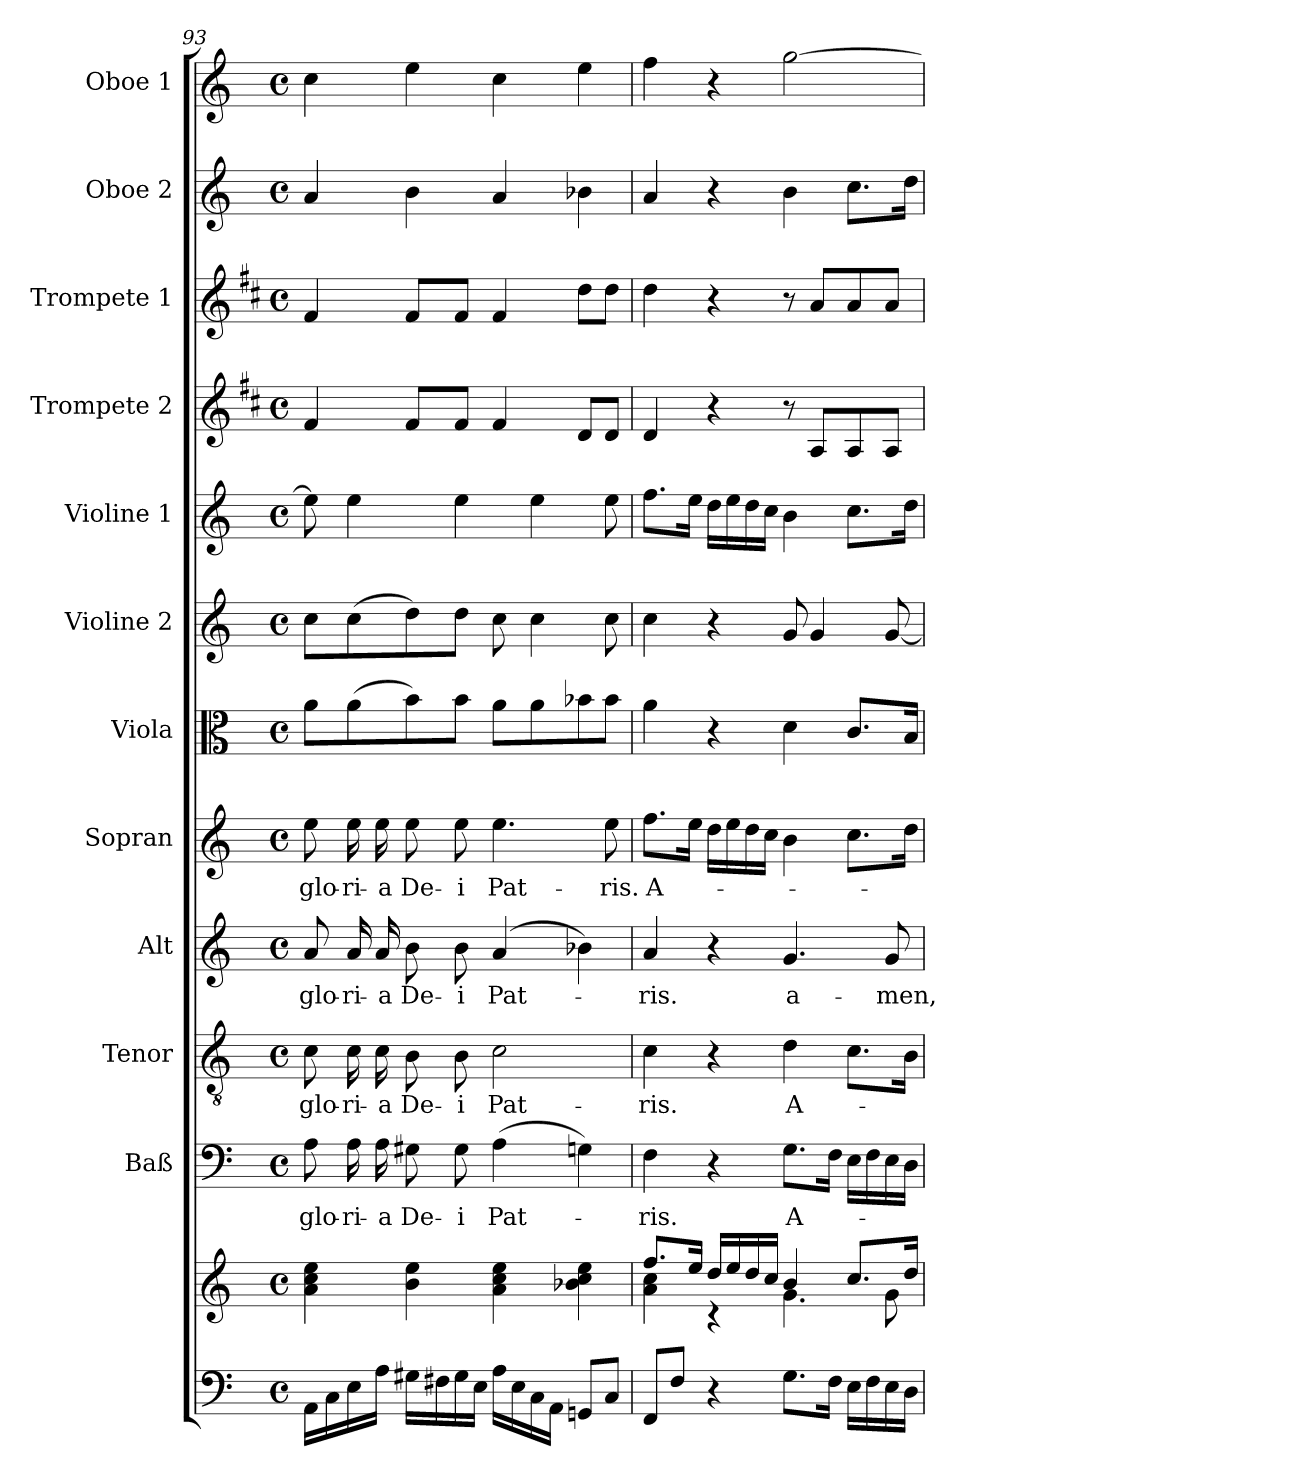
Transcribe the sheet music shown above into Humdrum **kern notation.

**kern	**kern	**kern	**text	**kern	**text	**kern	**text	**kern	**text	**kern	**kern	**kern	**kern	**kern	**kern	**kern
*part12	*part12	*part11	*part11	*part10	*part10	*part9	*part9	*part8	*part8	*part7	*part6	*part5	*part4	*part3	*part2	*part1
*staff13	*staff12	*staff11	*staff11	*staff10	*staff10	*staff9	*staff9	*staff8	*staff8	*staff7	*staff6	*staff5	*staff4	*staff3	*staff2	*staff1
*	*	*I"Baß	*	*I"Tenor	*	*I"Alt	*	*I"Sopran	*	*I"Viola	*I"Violine 2	*I"Violine 1	*I"Trompete 2	*I"Trompete 1	*I"Oboe 2	*I"Oboe 1
*	*	*I'Baß	*	*I'Ten	*	*I'Alt	*	*I'Sop	*	*I'Vla.	*I'Vln. 2	*I'Vln. 1	*I'Trp. 2	*I'Trp. 1	*I'Ob. 2	*I'Ob. 1
*clefF4	*clefG2	*clefF4	*	*clefGv2	*	*clefG2	*	*clefG2	*	*clefC3	*clefG2	*clefG2	*clefG2	*clefG2	*clefG2	*clefG2
*	*	*	*	*	*	*	*	*	*	*	*	*	*ITrd1c2	*ITrd1c2	*	*
*k[]	*k[]	*k[]	*	*k[]	*	*k[]	*	*k[]	*	*k[]	*k[]	*k[]	*k[]	*k[]	*k[]	*k[]
*C:	*C:	*C:	*	*C:	*	*C:	*	*C:	*	*C:	*C:	*C:	*C:	*C:	*C:	*C:
*M4/4	*M4/4	*M4/4	*	*M4/4	*	*M4/4	*	*M4/4	*	*M4/4	*M4/4	*M4/4	*M4/4	*M4/4	*M4/4	*M4/4
*met(c)	*met(c)	*met(c)	*	*met(c)	*	*met(c)	*	*met(c)	*	*met(c)	*met(c)	*met(c)	*met(c)	*met(c)	*met(c)	*met(c)
=93	=93	=93	=93	=93	=93	=93	=93	=93	=93	=93	=93	=93	=93	=93	=93	=93
!	!	!	!LO:LY:b	!	!LO:LY:b	!	!LO:LY:b	!	!LO:LY:b	!	!	!	!	!	!	!
16AA\LL	4a\ 4cc\ 4ee\	8A\	glo-	8c\	glo-	8a/	glo-	8ee\	glo-	8a\L	8cc\L	8ee\]	4e/	4e/	4a/	4cc\
16C\	.	.	.	.	.	.	.	.	.	.	.	.	.	.	.	.
!	!	!	!LO:LY:b	!	!LO:LY:b	!	!LO:LY:b	!	!LO:LY:b	!	!	!	!	!	!	!
16E\	.	16A\	-ri-	16c\	-ri-	16a/	-ri-	16ee\	-ri-	(>8a\	(>8cc\	4ee\	.	.	.	.
!	!	!	!LO:LY:b	!	!LO:LY:b	!	!LO:LY:b	!	!LO:LY:b	!	!	!	!	!	!	!
16A\JJ	.	16A\	-a	16c\	-a	16a/	-a	16ee\	-a	.	.	.	.	.	.	.
!	!	!	!LO:LY:b	!	!LO:LY:b	!	!LO:LY:b	!	!LO:LY:b	!	!	!	!	!	!	!
16G#X\LL	4b\ 4ee\	8G#X\	De-	8B\	De-	8b\	De-	8ee\	De-	8b\)	8dd\)	.	8e/L	8e/L	4b\	4ee\
16F#X\	.	.	.	.	.	.	.	.	.	.	.	.	.	.	.	.
!	!	!	!LO:LY:b	!	!LO:LY:b	!	!LO:LY:b	!	!LO:LY:b	!	!	!	!	!	!	!
16G#\	.	8G#\	-i	8B\	-i	8b\	-i	8ee\	-i	8b\J	8dd\J	4ee\	8e/J	8e/J	.	.
16E\JJ	.	.	.	.	.	.	.	.	.	.	.	.	.	.	.	.
!	!	!	!LO:LY:b	!	!LO:LY:b	!	!LO:LY:b	!	!LO:LY:b	!	!	!	!	!	!	!
16A\LL	4a\ 4cc\ 4ee\	(>4A\	Pat-	2c\	Pat-	(4a/	Pat-	4.ee\	Pat-	8a\L	8cc\	.	4e/	4e/	4a/	4cc\
16E\	.	.	.	.	.	.	.	.	.	.	.	.	.	.	.	.
16C\	.	.	.	.	.	.	.	.	.	8a\	4cc\	4ee\	.	.	.	.
16AA\JJ	.	.	.	.	.	.	.	.	.	.	.	.	.	.	.	.
8GGn/L	4b-X\ 4cc\ 4ee\	4Gn\)	.	.	.	4b-X\)	.	.	.	8b-X\	.	.	8c/L	8cc\L	4b-X\	4ee\
!	!	!	!	!	!	!	!	!	!LO:LY:b	!	!	!	!	!	!	!
8C/J	.	.	.	.	.	.	.	8ee\	-ris.	8b-\J	8cc\	8ee\	8c/J	8cc\J	.	.
!!LO:PB:g=z
=94	=94	=94	=94	=94	=94	=94	=94	=94	=94	=94	=94	=94	=94	=94	=94	=94
*	*^	*	*	*	*	*	*	*	*	*	*	*	*	*	*	*
!	!	!	!	!LO:LY:b	!	!LO:LY:b	!	!LO:LY:b	!	!LO:LY:b	!	!	!	!	!	!	!
8FF/L	8.ff/L	4a\ 4cc\	4F\	-ris.	4c\	-ris.	4a/	-ris.	8.ff\L	A-	4a\	4cc\	8.ff\L	4c/	4cc\	4a/	4ff\
8F/J	.	.	.	.	.	.	.	.	.	.	.	.	.	.	.	.	.
.	16ee/Jk	.	.	.	.	.	.	.	16ee\Jk	.	.	.	16ee\Jk	.	.	.	.
4r	16dd/LL	4rc	4r	.	4r	.	4r	.	16dd\LL	.	4r	4r	16dd\LL	4r	4r	4r	4r
.	16ee/	.	.	.	.	.	.	.	16ee\	.	.	.	16ee\	.	.	.	.
.	16dd/	.	.	.	.	.	.	.	16dd\	.	.	.	16dd\	.	.	.	.
.	16cc/JJ	.	.	.	.	.	.	.	16cc\JJ	.	.	.	16cc\JJ	.	.	.	.
!	!	!	!	!LO:LY:b	!	!LO:LY:b	!	!LO:LY:b	!	!	!	!	!	!	!	!	!
8.G\L	4b/	4.g\	8.G\L	A-	4d\	A-	4.g/	a-	4b\	.	4d\	8g/	4b\	8r	8r	4b\	[2gg\
.	.	.	.	.	.	.	.	.	.	.	.	4g/	.	8G/L	8g/L	.	.
16F\Jk	.	.	16F\Jk	.	.	.	.	.	.	.	.	.	.	.	.	.	.
16E\LL	8.cc/L	.	16E\LL	.	8.c\L	.	.	.	8.cc\L	.	8.c/L	.	8.cc\L	8G/	8g/	8.cc\L	.
16F\	.	.	16F\	.	.	.	.	.	.	.	.	.	.	.	.	.	.
!	!	!	!	!	!	!	!	!LO:LY:b	!	!	!	!	!	!	!	!	!
16E\	.	8g\	16E\	.	.	.	8g/	-men,	.	.	.	[8g/	.	8G/J	8g/J	.	.
16D\JJ	16dd/Jk	.	16D\JJ	.	16B\Jk	.	.	.	16dd\Jk	.	16B/Jk	.	16dd\Jk	.	.	16dd\Jk	.
*	*v	*v	*	*	*	*	*	*	*	*	*	*	*	*	*	*	*
=	=	=	=	=	=	=	=	=	=	=	=	=	=	=	=	=
*-	*-	*-	*-	*-	*-	*-	*-	*-	*-	*-	*-	*-	*-	*-	*-	*-
